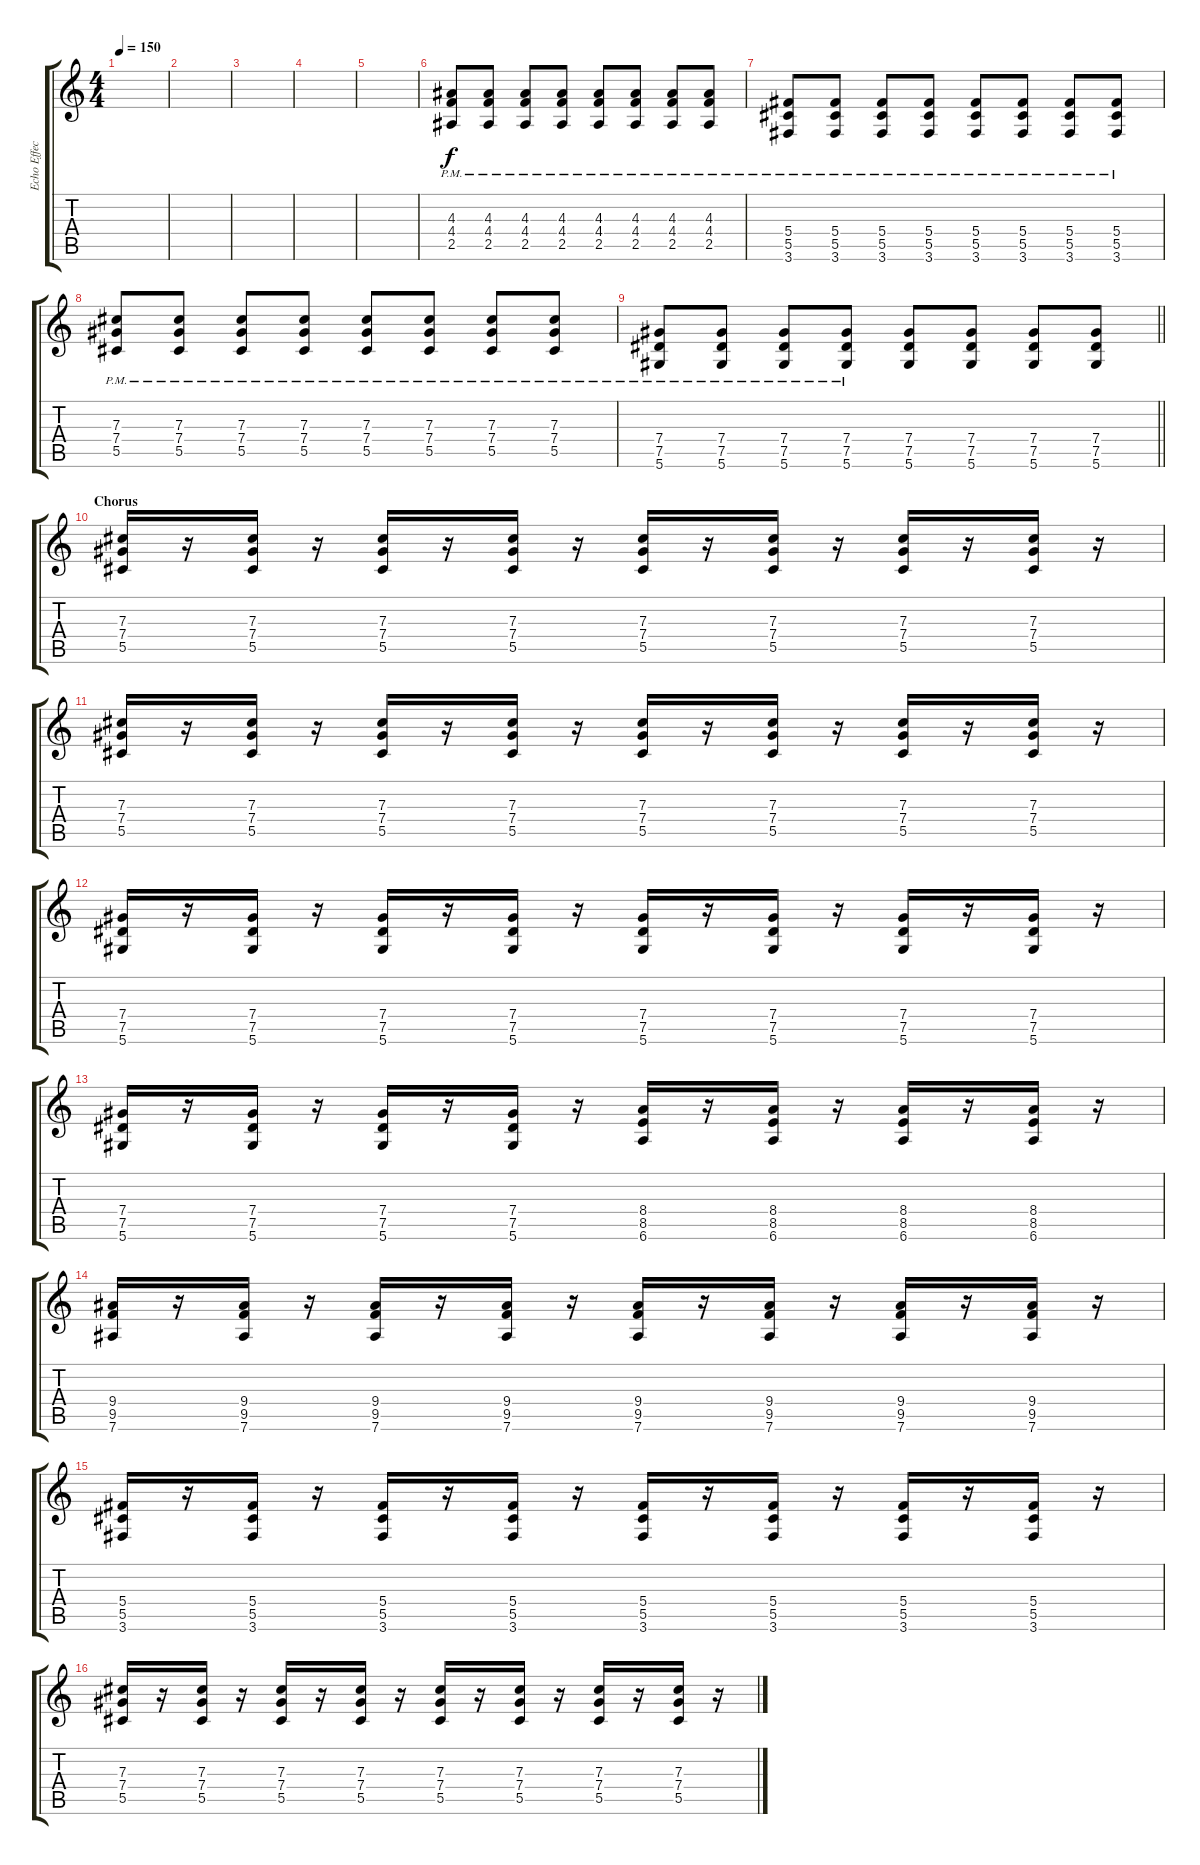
\track ("Echo Effect" "Echo Effec") {instrument distortionguitar}
\staff {score tabs}
\tuning (Eb4 Bb3 Gb3 Db3 Ab2 Eb2) {hide}
\ts (4 4)
\tempo 150
\clef g2
\ks c
|
|
|
|
|
(4.3{pm} 4.4{pm} 2.5{pm}).8 (4.3{pm} 4.4{pm} 2.5{pm}).8 (4.3{pm} 4.4{pm} 2.5{pm}).8 (4.3{pm} 4.4{pm} 2.5{pm}).8 (4.3{pm} 4.4{pm} 2.5{pm}).8 (4.3{pm} 4.4{pm} 2.5{pm}).8 (4.3{pm} 4.4{pm} 2.5{pm}).8 (4.3{pm} 4.4{pm} 2.5{pm}).8 |
(5.4{pm} 5.5{pm} 3.6{pm}).8 (5.4{pm} 5.5{pm} 3.6{pm}).8 (5.4{pm} 5.5{pm} 3.6{pm}).8 (5.4{pm} 5.5{pm} 3.6{pm}).8 (5.4{pm} 5.5{pm} 3.6{pm}).8 (5.4{pm} 5.5{pm} 3.6{pm}).8 (5.4{pm} 5.5{pm} 3.6{pm}).8 (5.4{pm} 5.5{pm} 3.6{pm}).8 |
(7.3{pm} 7.4{pm} 5.5{pm}).8 (7.3{pm} 7.4{pm} 5.5{pm}).8 (7.3{pm} 7.4{pm} 5.5{pm}).8 (7.3{pm} 7.4{pm} 5.5{pm}).8 (7.3{pm} 7.4{pm} 5.5{pm}).8 (7.3{pm} 7.4{pm} 5.5{pm}).8 (7.3{pm} 7.4{pm} 5.5{pm}).8 (7.3{pm} 7.4{pm} 5.5{pm}).8 |
\barLineRight lightlight
(7.4{pm} 7.5{pm} 5.6{pm}).8 (7.4{pm} 7.5{pm} 5.6{pm}).8 (7.4{pm} 7.5{pm} 5.6{pm}).8 (7.4{pm} 7.5{pm} 5.6{pm}).8 (7.4 7.5 5.6).8 (7.4 7.5 5.6).8 (7.4 7.5 5.6).8 (7.4 7.5 5.6).8 |
\section ("" "Chorus")
(7.3 7.4 5.5).16{volume 13} r.16 (7.3 7.4 5.5).16 r.16 (7.3 7.4 5.5).16 r.16 (7.3 7.4 5.5).16 r.16 (7.3 7.4 5.5).16 r.16 (7.3 7.4 5.5).16 r.16 (7.3 7.4 5.5).16 r.16 (7.3 7.4 5.5).16 r.16 |
(7.3 7.4 5.5).16 r.16 (7.3 7.4 5.5).16 r.16 (7.3 7.4 5.5).16 r.16 (7.3 7.4 5.5).16 r.16 (7.3 7.4 5.5).16 r.16 (7.3 7.4 5.5).16 r.16 (7.3 7.4 5.5).16 r.16 (7.3 7.4 5.5).16 r.16 |
(7.4 7.5 5.6).16 r.16 (7.4 7.5 5.6).16 r.16 (7.4 7.5 5.6).16 r.16 (7.4 7.5 5.6).16 r.16 (7.4 7.5 5.6).16 r.16 (7.4 7.5 5.6).16 r.16 (7.4 7.5 5.6).16 r.16 (7.4 7.5 5.6).16 r.16 |
(7.4 7.5 5.6).16 r.16 (7.4 7.5 5.6).16 r.16 (7.4 7.5 5.6).16 r.16 (7.4 7.5 5.6).16 r.16 (8.4 8.5 6.6).16 r.16 (8.4 8.5 6.6).16 r.16 (8.4 8.5 6.6).16 r.16 (8.4 8.5 6.6).16 r.16 |
(9.4 9.5 7.6).16 r.16 (9.4 9.5 7.6).16 r.16 (9.4 9.5 7.6).16 r.16 (9.4 9.5 7.6).16 r.16 (9.4 9.5 7.6).16 r.16 (9.4 9.5 7.6).16 r.16 (9.4 9.5 7.6).16 r.16 (9.4 9.5 7.6).16 r.16 |
(5.4 5.5 3.6).16 r.16 (5.4 5.5 3.6).16 r.16 (5.4 5.5 3.6).16 r.16 (5.4 5.5 3.6).16 r.16 (5.4 5.5 3.6).16 r.16 (5.4 5.5 3.6).16 r.16 (5.4 5.5 3.6).16 r.16 (5.4 5.5 3.6).16 r.16 |
(7.3 7.4 5.5).16 r.16 (7.3 7.4 5.5).16 r.16 (7.3 7.4 5.5).16 r.16 (7.3 7.4 5.5).16 r.16 (7.3 7.4 5.5).16 r.16 (7.3 7.4 5.5).16 r.16 (7.3 7.4 5.5).16 r.16 (7.3 7.4 5.5).16 r.16
